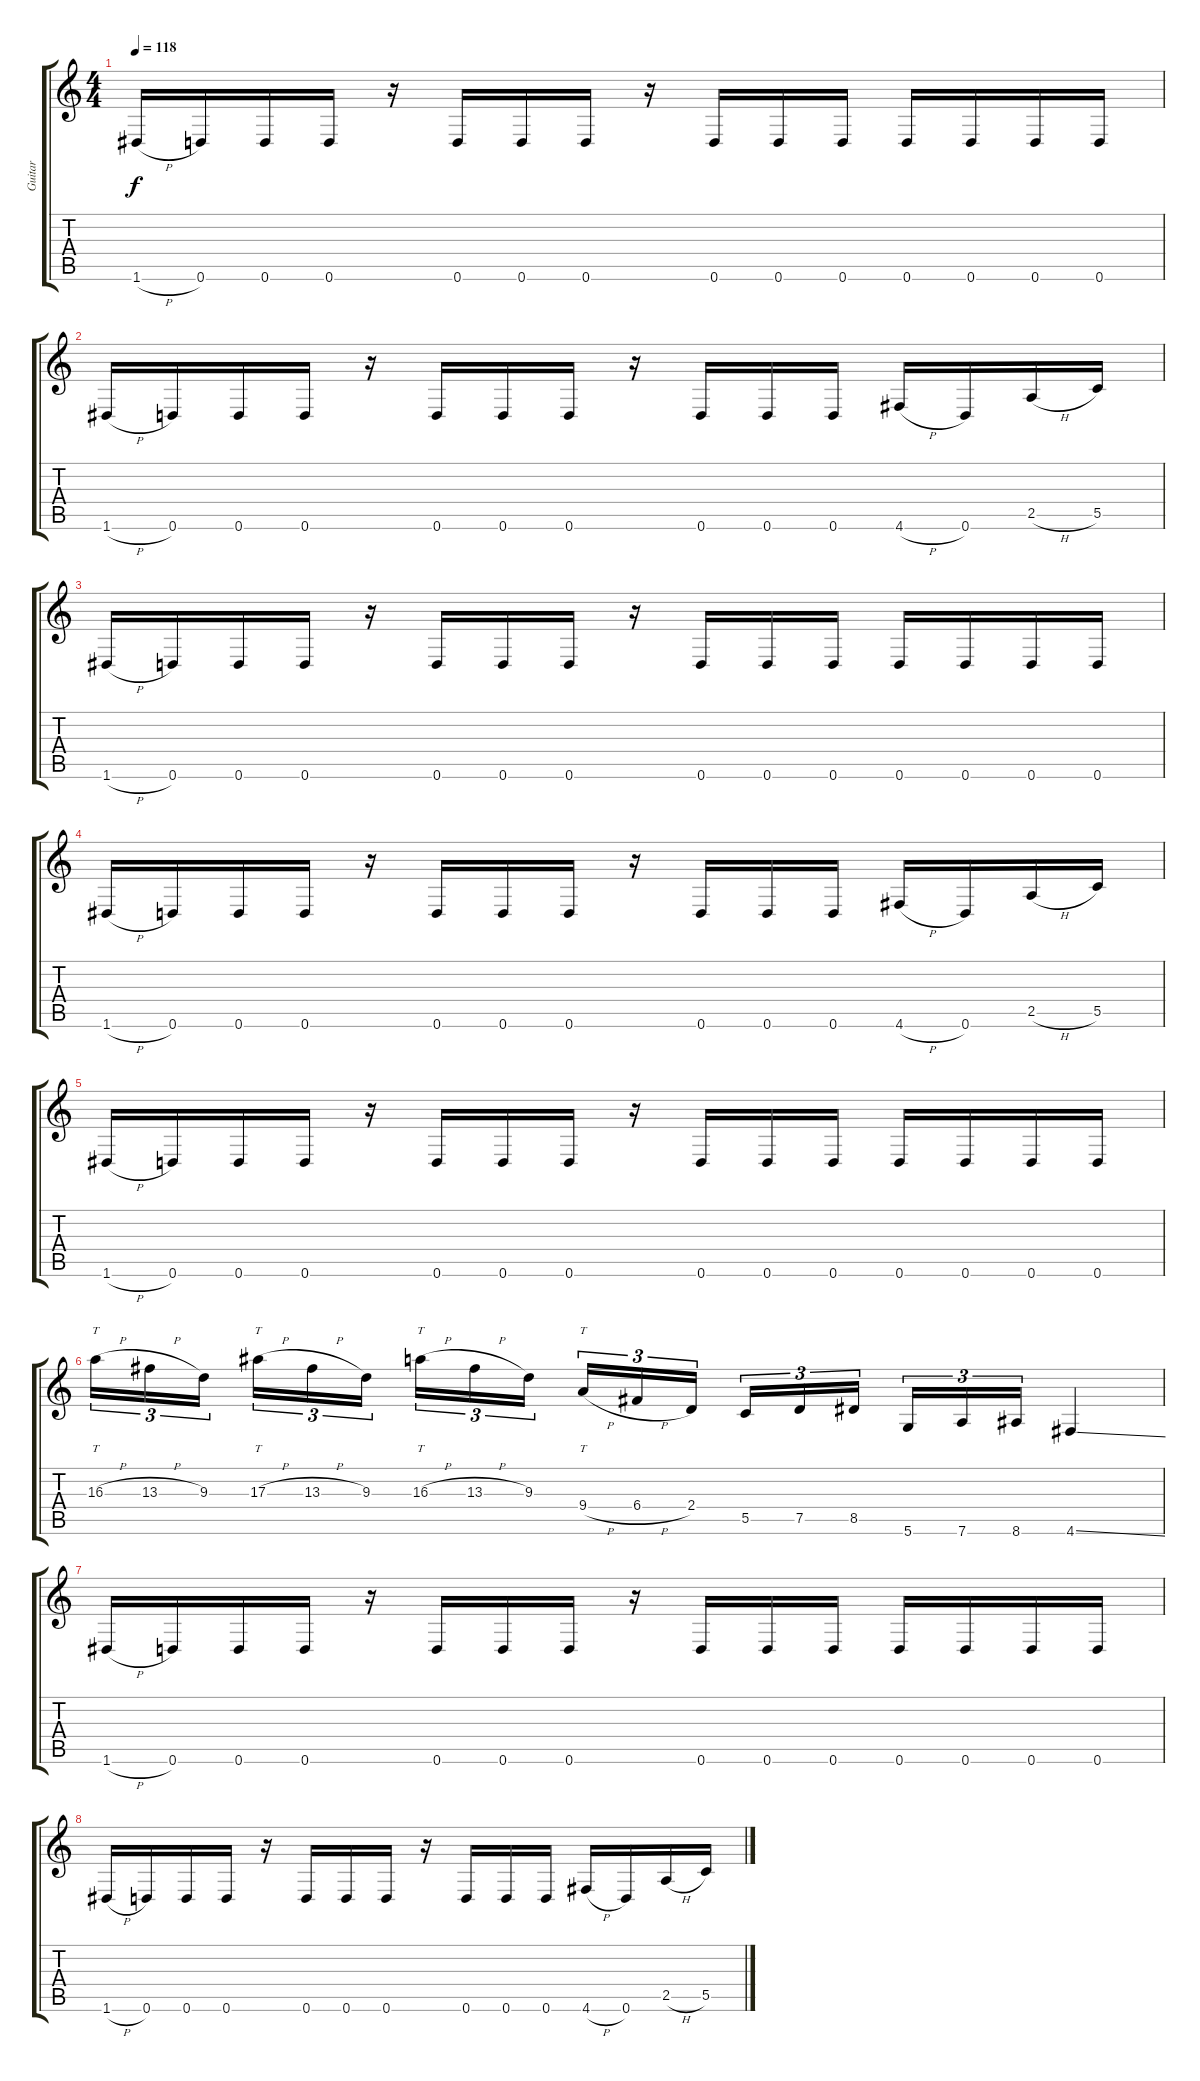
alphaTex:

\track ("Guitar" "Guitar") {instrument distortionguitar}
\staff {score tabs}
\tuning (D4 A3 F3 C3 G2 D2) {hide}
\ts (4 4)
\tempo 118
\clef g2
\ks c
1.6{h}.16{dy f} 0.6.16 0.6.16 0.6.16 r.16 0.6.16 0.6.16 0.6.16 r.16 0.6.16 0.6.16 0.6.16 0.6.16 0.6.16 0.6.16 0.6.16 |
1.6{h}.16 0.6.16 0.6.16 0.6.16 r.16 0.6.16 0.6.16 0.6.16 r.16 0.6.16 0.6.16 0.6.16 4.6{h}.16 0.6.16 2.5{h}.16 5.5.16 |
1.6{h}.16 0.6.16 0.6.16 0.6.16 r.16 0.6.16 0.6.16 0.6.16 r.16 0.6.16 0.6.16 0.6.16 0.6.16 0.6.16 0.6.16 0.6.16 |
1.6{h}.16 0.6.16 0.6.16 0.6.16 r.16 0.6.16 0.6.16 0.6.16 r.16 0.6.16 0.6.16 0.6.16 4.6{h}.16 0.6.16 2.5{h}.16 5.5.16 |
1.6{h}.16 0.6.16 0.6.16 0.6.16 r.16 0.6.16 0.6.16 0.6.16 r.16 0.6.16 0.6.16 0.6.16 0.6.16 0.6.16 0.6.16 0.6.16 |
16.3{h}.16{tt tu (3 2)} 13.3{h}.16{tu (3 2)} 9.3.16{tu (3 2)} 17.3{h}.16{tt tu (3 2)} 13.3{h}.16{tu (3 2)} 9.3.16{tu (3 2)} 16.3{h}.16{tt tu (3 2)} 13.3{h}.16{tu (3 2)} 9.3.16{tu (3 2)} 9.4{h}.16{tt tu (3 2)} 6.4{h}.16{tu (3 2)} 2.4.16{tu (3 2)} 5.5.16{tu (3 2)} 7.5.16{tu (3 2)} 8.5.16{tu (3 2)} 5.6.16{tu (3 2)} 7.6.16{tu (3 2)} 8.6.16{tu (3 2)} 4.6{ss}.4 |
1.6{h}.16 0.6.16 0.6.16 0.6.16 r.16 0.6.16 0.6.16 0.6.16 r.16 0.6.16 0.6.16 0.6.16 0.6.16 0.6.16 0.6.16 0.6.16 |
1.6{h}.16 0.6.16 0.6.16 0.6.16 r.16 0.6.16 0.6.16 0.6.16 r.16 0.6.16 0.6.16 0.6.16 4.6{h}.16 0.6.16 2.5{h}.16 5.5.16
